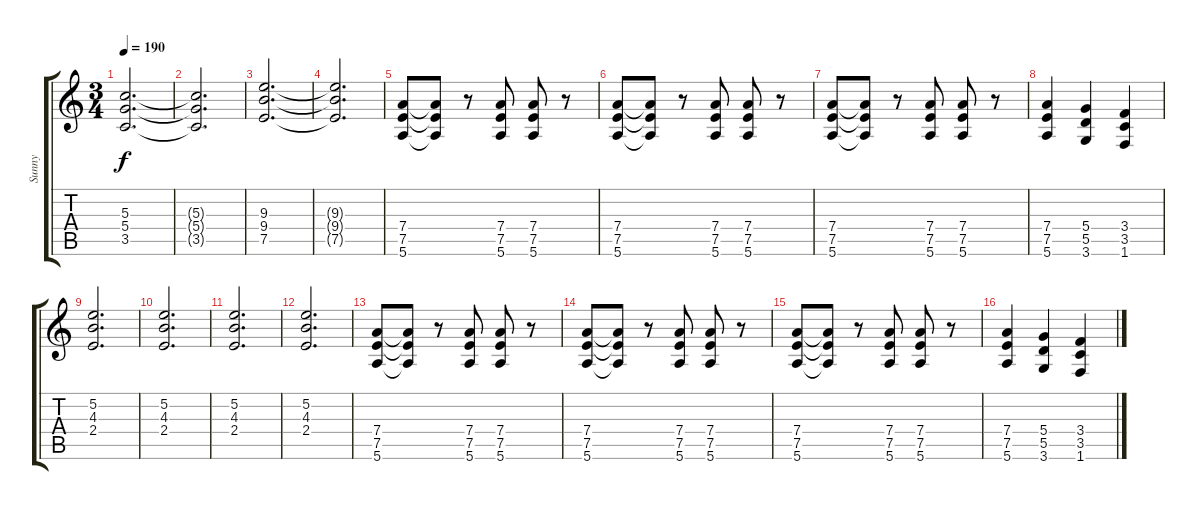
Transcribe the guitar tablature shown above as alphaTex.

\track ("Sunny" "Sunny") {instrument overdrivenguitar}
\staff {score tabs}
\tuning (E4 B3 G3 D3 A2 E2) {hide}
\ts (3 4)
\tempo 190
\clef g2
\ks c
(5.3 5.4 3.5).2{d dy f} |
(5.3{t} 5.4{t} 3.5{t}).2{d} |
(9.3 9.4 7.5).2{d} |
(9.3{t} 9.4{t} 7.5{t}).2{d} |
(7.4 7.5 5.6).8 (7.4{t} 7.5{t} 5.6{t}).8 r.8 (7.4 7.5 5.6).8 (7.4 7.5 5.6).8 r.8 |
(7.4 7.5 5.6).8 (7.4{t} 7.5{t} 5.6{t}).8 r.8 (7.4 7.5 5.6).8 (7.4 7.5 5.6).8 r.8 |
(7.4 7.5 5.6).8 (7.4{t} 7.5{t} 5.6{t}).8 r.8 (7.4 7.5 5.6).8 (7.4 7.5 5.6).8 r.8 |
(7.4 7.5 5.6).4 (5.4 5.5 3.6).4 (3.4 3.5 1.6).4 |
(5.2 4.3 2.4).2{d} |
(5.2 4.3 2.4).2{d} |
(5.2 4.3 2.4).2{d} |
(5.2 4.3 2.4).2{d} |
(7.4 7.5 5.6).8 (7.4{t} 7.5{t} 5.6{t}).8 r.8 (7.4 7.5 5.6).8 (7.4 7.5 5.6).8 r.8 |
(7.4 7.5 5.6).8 (7.4{t} 7.5{t} 5.6{t}).8 r.8 (7.4 7.5 5.6).8 (7.4 7.5 5.6).8 r.8 |
(7.4 7.5 5.6).8 (7.4{t} 7.5{t} 5.6{t}).8 r.8 (7.4 7.5 5.6).8 (7.4 7.5 5.6).8 r.8 |
(7.4 7.5 5.6).4 (5.4 5.5 3.6).4 (3.4 3.5 1.6).4
